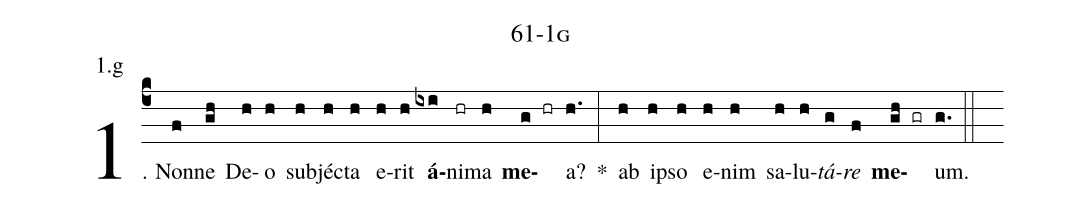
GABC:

name: 61-1g;
annotation: 1.g;
%%
(c4)1. Non(f)ne(gh) De(h)o(h) sub(h)jéc(h)ta(h) e(h)rit(h) <b>á</b>(ixi)ni(hr)ma(h) <b>me</b>(g hr)a?(h.) *(:) ab(h) ip(h)so(h) e(h)nim(h) sa(h)lu(h)<i>tá</i>(g)<i>re</i>(f) <b>me</b>(gh gr)um.(g.) (::)
